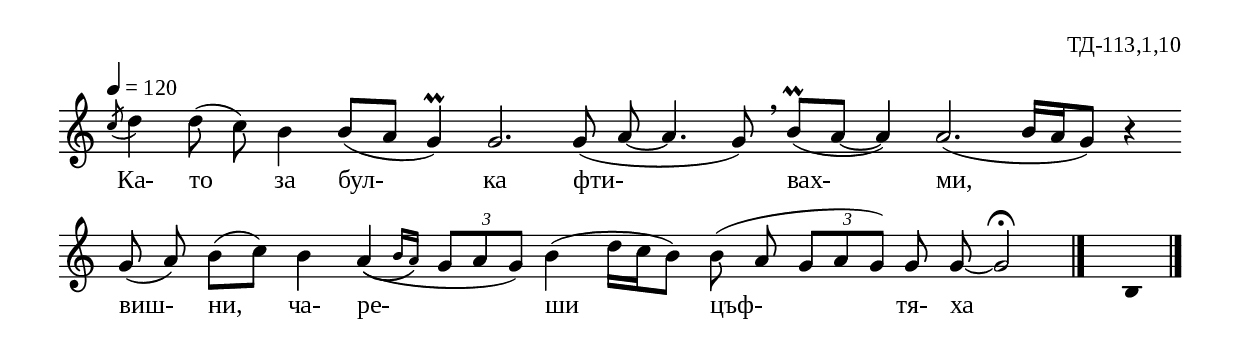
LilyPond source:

%{
sva_113_1_10
%}

\include "td-preamble.ly"

\score {
\relative c'' {
\tempo 4 = 120
%%\time 2/4
\cadenzaOn
\acciaccatura c8 d4 d8( c) b4 b8([ a] g4\prall) g2. g8( a~ a4. g8) \breathe
b8[(\prall a~] a4) a2.( b16[ a g8]) r4
 \bar ""
g8( a) b[( c]) b4 \afterGrace a4(\( { b16[ a\)] } \times 2/3 { g8[ a g]) }
b4( d16[ c b8]) b8( a \times 2/3 { g8[ a g]) } g8\noBeam g~ g2\fermata
 \bar "|." 
 s8 \fixB b,
 \bar "|." 
}
\addlyrics { Ка- то за бул- ка фти- вах- ми, виш- ни, ча- ре- ши цъф- тя- ха }
%
\layout {
 \context { \Staff \remove "Time_signature_engraver" } 
  indent = #0
  line-width = 190\mm
  ragged-right=##f
}
%
\midi { 
	\context {
		\Score tempoWholesPerMinute = #(ly:make-moment 120 4)
		}
	}
}
%
\header {
  opus = "ТД-113,1,10"
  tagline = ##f
}


